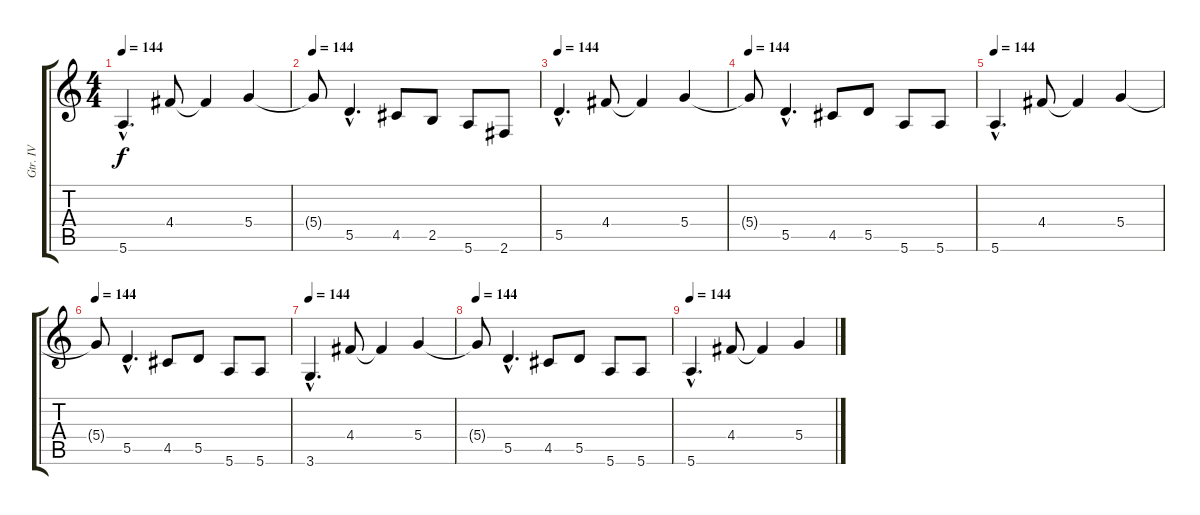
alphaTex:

\track ("Gtr. IV" "Gtr. IV") {instrument distortionguitar}
\staff {score tabs}
\tuning (E4 B3 G3 D3 A2 E2) {hide}
\ts (4 4)
\tempo 144
\clef g2
\ks c
5.6{hac}.4{d dy f} 4.4.8 4.4{t}.4 5.4.4 |
\tempo 144
5.4{t}.8 5.5{hac}.4{d} 4.5.8 2.5.8 5.6.8 2.6.8 |
\tempo 144
5.5{hac}.4{d} 4.4.8 4.4{t}.4 5.4.4 |
\tempo 144
5.4{t}.8 5.5{hac}.4{d} 4.5.8 5.5.8 5.6.8 5.6.8 |
\tempo 144
5.6{hac}.4{d} 4.4.8 4.4{t}.4 5.4.4 |
\tempo 144
5.4{t}.8 5.5{hac}.4{d} 4.5.8 5.5.8 5.6.8 5.6.8 |
\tempo 144
3.6{hac}.4{d} 4.4.8 4.4{t}.4 5.4.4 |
\tempo 144
5.4{t}.8{volume 0} 5.5{hac}.4{d} 4.5.8 5.5.8 5.6.8 5.6.8 |
\tempo 144
5.6{hac}.4{d} 4.4.8 4.4{t}.4 5.4.4
